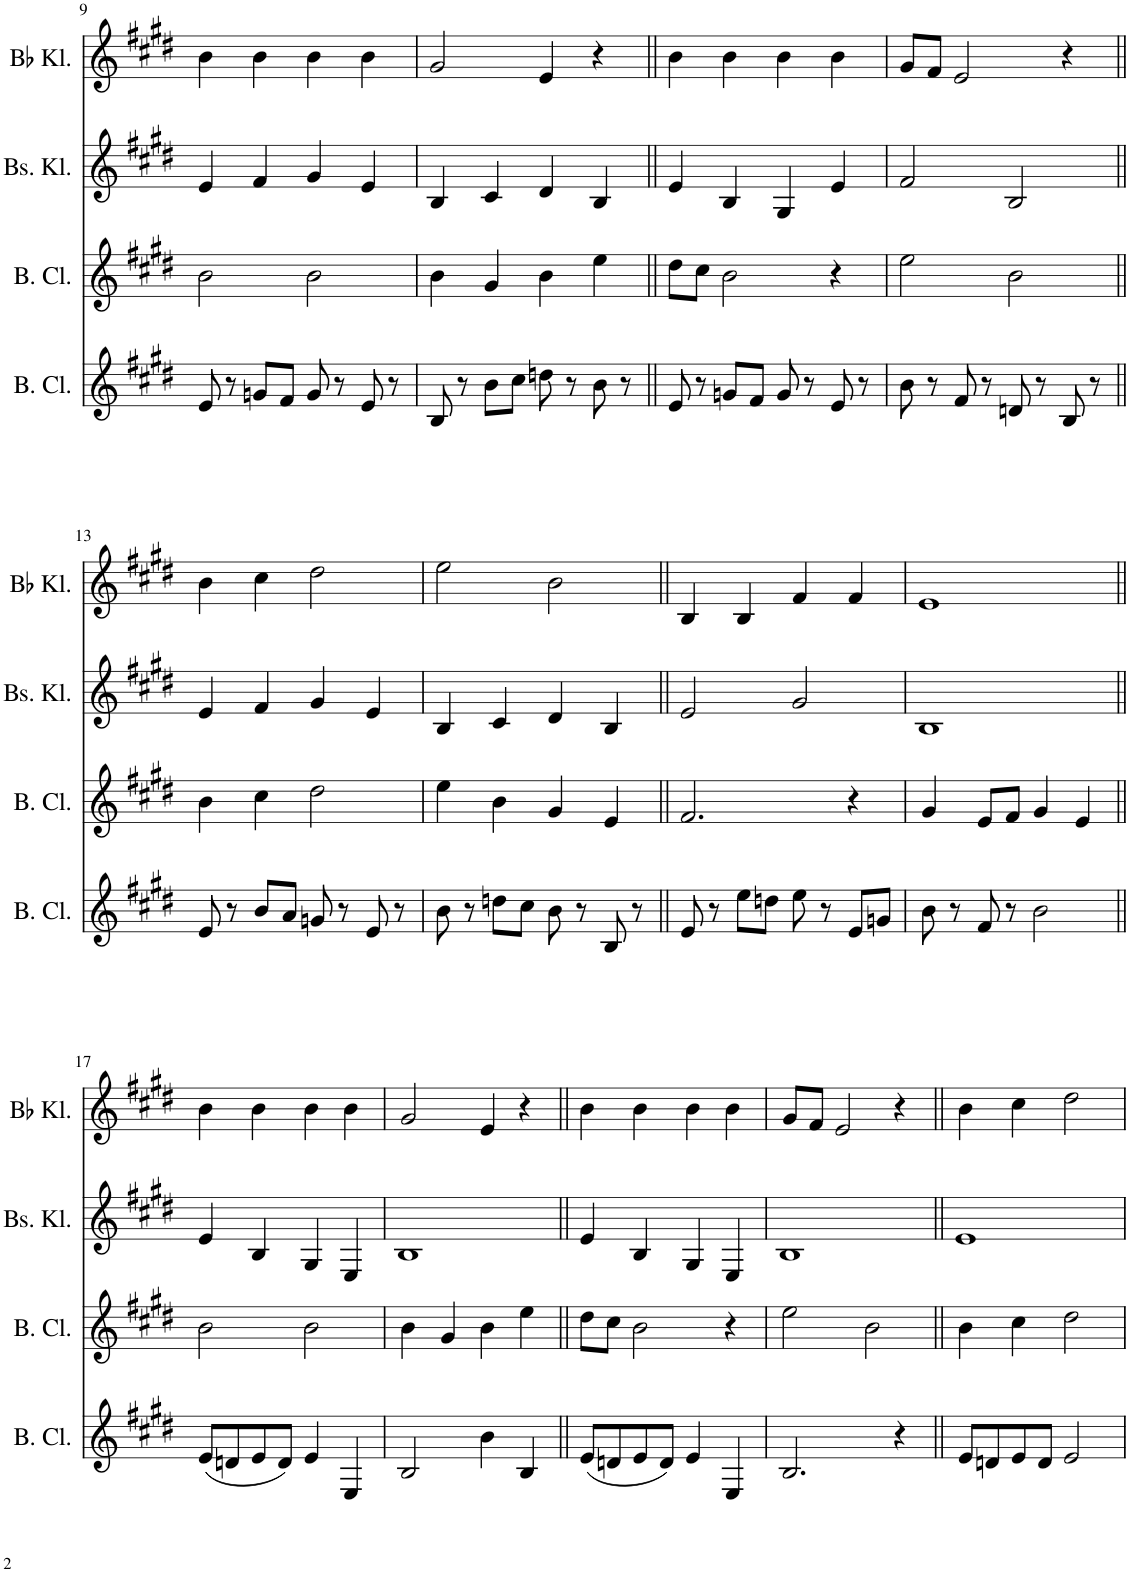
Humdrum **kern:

**kern	**kern	**kern	**kern
*part4	*part3	*part2	*part1
*staff4	*staff3	*staff2	*staff1
*I"Basklarinet (cello)	*I"Basklarinet (canon)	*I"Bas-klarinet (trombone)	*I"Bb klarinet (melodie)
*I'B. Cl.	*	*I'Bs. Kl.	*I'Bb Kl.
!!LO:PB:g=z
*clefG2	*clefG2	*clefG2	*clefG2
*Trd1c2	*Trd1c2	*Trd1c2	*Trd1c2
*k[f#c#g#d#]	*k[f#c#g#d#]	*k[f#c#g#d#]	*k[f#c#g#d#]
*M4/4	*M4/4	*M4/4	*M4/4
=9	=9	=9	=9
8e/	2b\	4e/	4b\
8r	.	.	.
8gn/L	.	4f#/	4b\
8f#/J	.	.	.
8g/	2b\	4g#/	4b\
8r	.	.	.
8e/	.	4e/	4b\
8r	.	.	.
=10	=10	=10	=10
8B/	4b\	4B/	2g#/
8r	.	.	.
8b\L	4g#/	4c#/	.
8cc#\J	.	.	.
8ddn\	4b\	4d#/	4e/
8r	.	.	.
8b\	4ee\	4B/	4r
8r	.	.	.
=11||	=11||	=11||	=11||
8e/	8dd#\L	4e/	4b\
8r	8cc#\J	.	.
8gn/L	2b\	4B/	4b\
8f#/J	.	.	.
8g/	.	4G#/	4b\
8r	.	.	.
8e/	4r	4e/	4b\
8r	.	.	.
=12	=12	=12	=12
8b\	2ee\	2f#/	8g#/L
8r	.	.	8f#/J
8f#/	.	.	2e/
8r	.	.	.
8dn/	2b\	2B/	.
8r	.	.	.
8B/	.	.	4r
8r	.	.	.
!!LO:LB:g=z
=13||	=13||	=13||	=13||
8e/	4b\	4e/	4b\
8r	.	.	.
8b/L	4cc#\	4f#/	4cc#\
8a/J	.	.	.
8gn/	2dd#\	4g#/	2dd#\
8r	.	.	.
8e/	.	4e/	.
8r	.	.	.
=14	=14	=14	=14
8b\	4ee\	4B/	2ee\
8r	.	.	.
8ddn\L	4b\	4c#/	.
8cc#\J	.	.	.
8b\	4g#/	4d#/	2b\
8r	.	.	.
8B/	4e/	4B/	.
8r	.	.	.
=15||	=15||	=15||	=15||
8e/	2.f#/	2e/	4B/
8r	.	.	.
8ee\L	.	.	4B/
8ddn\J	.	.	.
8ee\	.	2g#/	4f#/
8r	.	.	.
8e/L	4r	.	4f#/
8gn/J	.	.	.
=16	=16	=16	=16
8b\	4g#/	1B	1e
8r	.	.	.
8f#/	8e/L	.	.
8r	8f#/J	.	.
2b\	4g#/	.	.
.	4e/	.	.
!!LO:LB:g=z
=17||	=17||	=17||	=17||
(8e/L	2b\	4e/	4b\
8dn/	.	.	.
8e/	.	4B/	4b\
8d/J)	.	.	.
4e/	2b\	4G#/	4b\
4E/	.	4E/	4b\
=18	=18	=18	=18
2B/	4b\	1B	2g#/
.	4g#/	.	.
4b\	4b\	.	4e/
4B/	4ee\	.	4r
=19||	=19||	=19||	=19||
(8e/L	8dd#\L	4e/	4b\
8dn/	8cc#\J	.	.
8e/	2b\	4B/	4b\
8d/J)	.	.	.
4e/	.	4G#/	4b\
4E/	4r	4E/	4b\
=20	=20	=20	=20
2.B/	2ee\	1B	8g#/L
.	.	.	8f#/J
.	.	.	2e/
.	2b\	.	.
4r	.	.	4r
=21||	=21||	=21||	=21||
8e/L	4b\	1e	4b\
8dn/	.	.	.
8e/	4cc#\	.	4cc#\
8d/J	.	.	.
2e/	2dd#\	.	2dd#\
=	=	=	=
*-	*-	*-	*-
